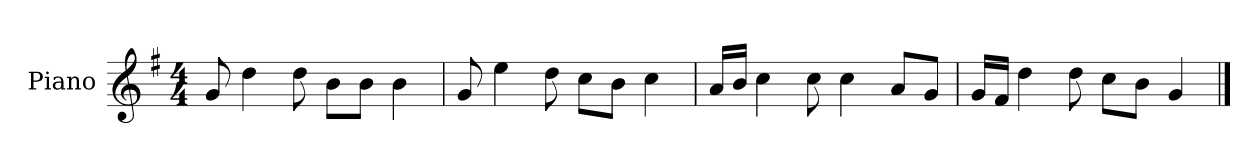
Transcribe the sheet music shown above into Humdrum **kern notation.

**kern
*part1
*staff1
*I"Piano
*I'P-no
*clefG2
*k[f#]
*M4/4
*MM90
=1
8g/
4dd\
8dd\
8b\L
8b\J
4b\
=2
8g/
4ee\
8dd\
8cc\L
8b\J
4cc\
=3
16a/LL
16b/JJ
4cc\
8cc\
4cc\
8a/L
8g/J
=4
16g/LL
16f#/JJ
4dd\
8dd\
8cc\L
8b\J
4g/
==
*-
